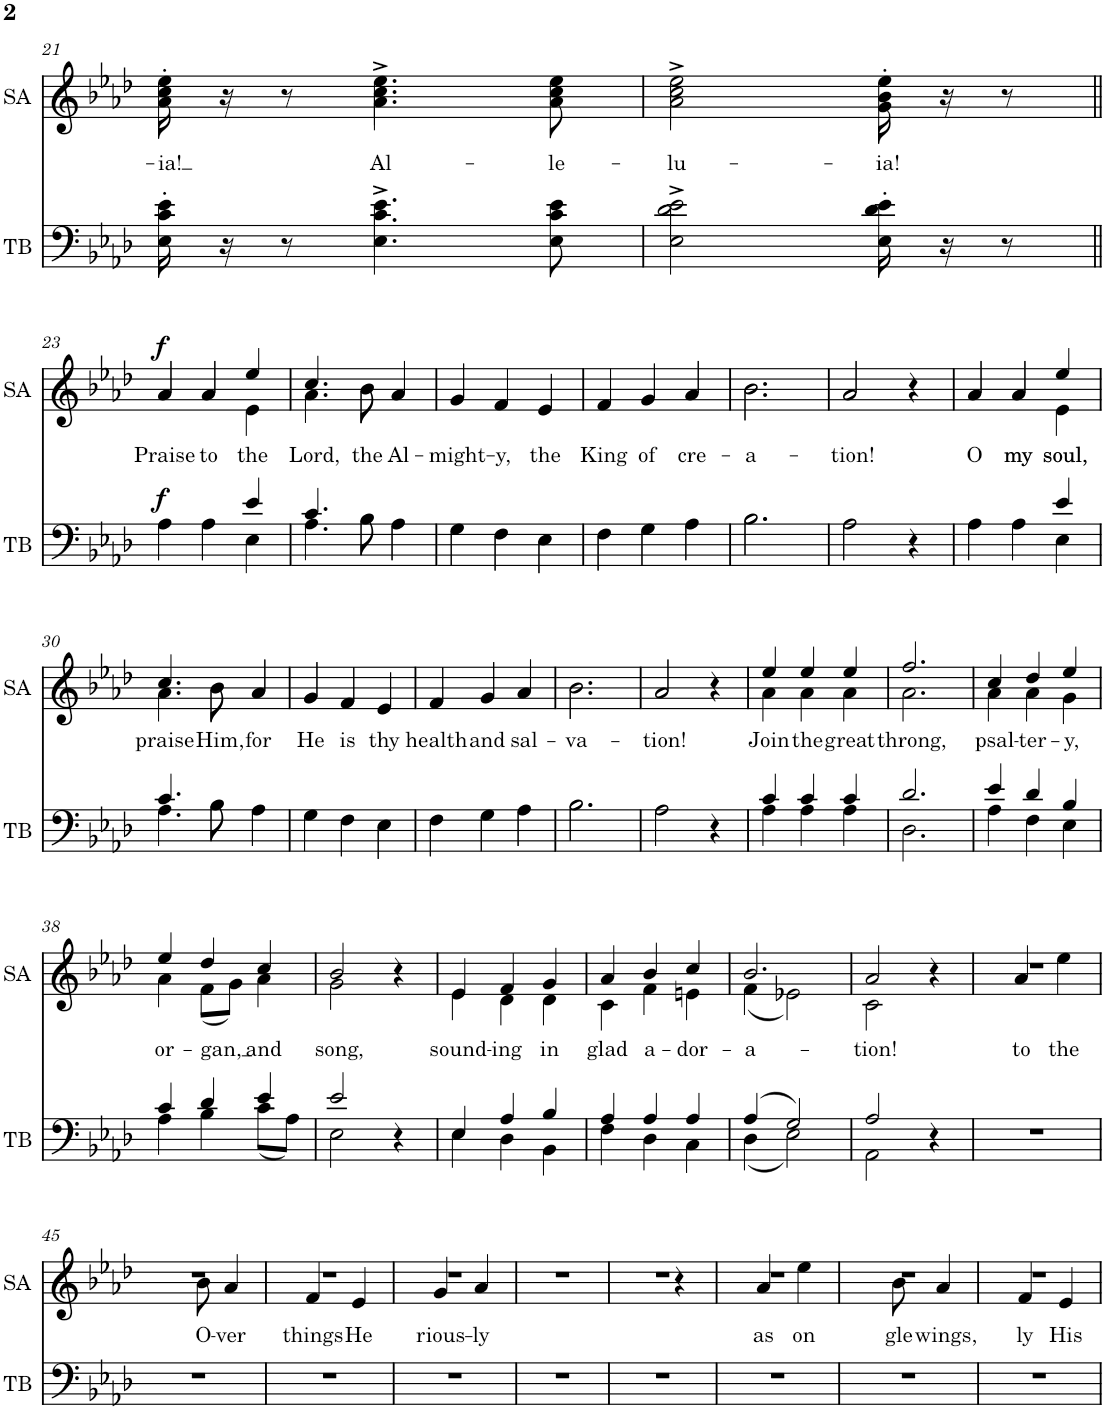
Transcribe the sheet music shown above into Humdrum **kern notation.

**kern	**dynam	**kern	**text	**dynam
*part2	*part2	*part1	*part1	*part1
*staff2	*staff2	*staff1	*staff1	*staff1
*I"Tenor &amp; Bass	*	*I"Soprano &amp; Alto	*	*
*I'TB	*	*I'SA	*	*
!!LO:PB:g=z
*clefF4	*	*clefG2	*	*
*k[b-e-a-d-]	*	*k[b-e-a-d-]	*	*
*M3/4	*	*M3/4	*	*
=21	=21	=21	=21	=21
*^	*	*	*	*
*	*^	*	*	*	*
!	!	!	!	!	!LO:LY:b	!
*	*	*	*	*^	*	*
*	*	*	*	*	*^	*	*
16e-'>\	16c'	16E-'	.	16ee-'>\	16cc'	16a-'	-ia!	.
16r	16ryy	16ryy	.	16r	16ryy	16ryy	.	.
8r	8ryy	8ryy	.	8r	8ryy	8ryy	.	.
!	!	!	!	!	!	!	!LO:LY:b	!
4.e-^>\	4.c^\	4.E-^\	.	4.ee-^>\	4.cc^\	4.a-^\	Al-	.
!	!	!	!	!	!	!	!LO:LY:b	!
8e-\	8c	8E-	.	8ee-\	8cc	8a-	-le-	.
=22	=22	=22	=22	=22	=22	=22	=22	=22
!	!	!	!	!	!	!	!LO:LY:b	!
2e-^>\	2d-^\	2E-^\	.	2ee-^>\	2cc^\	2a-\	-lu-	.
!	!	!	!	!	!	!	!LO:LY:b	!
16e-'>\	16d-'	16E-'	.	16ee-'>\	16b-'	16g'	-ia!	.
16r	16ryy	16ryy	.	16r	16ryy	16ryy	.	.
8r	8ryy	8ryy	.	8r	8ryy	8ryy	.	.
!!LO:LB:g=z
=23||	=23||	=23||	=23||	=23||	=23||	=23||	=23||	=23||
!	!	!	!LO:DY:a	!	!	!	!LO:LY:b	!LO:DY:a
*	*v	*v	*	*	*	*	*	*
*	*	*	*	*v	*v	*	*
4A-\	4A-\	f	4a-/	4a-/	Praise	f
!	!	!	!	!	!LO:LY:b	!
4A-\	4A-\	.	4a-/	4a-/	to	.
!	!	!	!	!	!LO:LY:b	!
4e-/	4E-\	.	4ee-/	4e-\	the	.
=24	=24	=24	=24	=24	=24	=24
!	!	!	!	!	!LO:LY:b	!
4.c/	4.A-\	.	4.cc/	4.a-\	Lord,	.
!	!	!	!	!	!LO:LY:b	!
8B-\	8B-\	.	8b-\	8b-\	the	.
!	!	!	!	!	!LO:LY:b	!
4A-\	4A-\	.	4a-/	4a-/	Al-	.
=25	=25	=25	=25	=25	=25	=25
!	!	!	!	!	!LO:LY:b	!
4G\	4G\	.	4g/	4g/	-might-	.
!	!	!	!	!	!LO:LY:b	!
4F\	4F\	.	4f/	4f/	-y,	.
!	!	!	!	!	!LO:LY:b	!
4E-\	4E-\	.	4e-/	4e-/	the	.
=26	=26	=26	=26	=26	=26	=26
!	!	!	!	!	!LO:LY:b	!
4F\	4F\	.	4f/	4f/	King	.
!	!	!	!	!	!LO:LY:b	!
4G\	4G\	.	4g/	4g/	of	.
!	!	!	!	!	!LO:LY:b	!
4A-\	4A-\	.	4a-/	4a-/	cre-	.
=27	=27	=27	=27	=27	=27	=27
!	!	!	!	!	!LO:LY:b	!
2.B-\	2.B-\	.	2.b-\	2.b-\	-a-	.
=28	=28	=28	=28	=28	=28	=28
!	!	!	!	!	!LO:LY:b	!
2A-\	2A-\	.	2a-/	2a-/	-tion!	.
4r	4ryy	.	4r	4ryy	.	.
=29	=29	=29	=29	=29	=29	=29
!	!	!	!	!	!LO:LY:b	!
4A-\	4A-\	.	4a-/	4a-/	O	.
!	!	!	!	!	!LO:LY:b	!
4A-\	4A-\	.	4a-/	4a-/	my	.
!	!	!	!	!	!LO:LY:b	!
4e-/	4E-\	.	4ee-/	4e-\	soul,	.
!!LO:LB:g=z	!!
=30	=30	=30	=30	=30	=30	=30
!	!	!	!	!	!LO:LY:b	!
4.c/	4.A-\	.	4.cc/	4.a-\	praise	.
!	!	!	!	!	!LO:LY:b	!
8B-\	8B-\	.	8b-\	8b-\	Him,	.
!	!	!	!	!	!LO:LY:b	!
4A-\	4A-\	.	4a-/	4a-/	for	.
=31	=31	=31	=31	=31	=31	=31
!	!	!	!	!	!LO:LY:b	!
4G\	4G\	.	4g/	4g/	He	.
!	!	!	!	!	!LO:LY:b	!
4F\	4F\	.	4f/	4f/	is	.
!	!	!	!	!	!LO:LY:b	!
4E-\	4E-\	.	4e-/	4e-/	thy	.
=32	=32	=32	=32	=32	=32	=32
!	!	!	!	!	!LO:LY:b	!
4F\	4F\	.	4f/	4f/	health	.
!	!	!	!	!	!LO:LY:b	!
4G\	4G\	.	4g/	4g/	and	.
!	!	!	!	!	!LO:LY:b	!
4A-\	4A-\	.	4a-/	4a-/	sal-	.
=33	=33	=33	=33	=33	=33	=33
!	!	!	!	!	!LO:LY:b	!
2.B-\	2.B-\	.	2.b-\	2.b-\	-va-	.
=34	=34	=34	=34	=34	=34	=34
!	!	!	!	!	!LO:LY:b	!
2A-\	2A-\	.	2a-/	2a-/	-tion!	.
4r	4ryy	.	4r	4ryy	.	.
=35	=35	=35	=35	=35	=35	=35
!	!	!	!	!	!LO:LY:b	!
4c/	4A-\	.	4ee-/	4a-\	Join	.
!	!	!	!	!	!LO:LY:b	!
4c/	4A-\	.	4ee-/	4a-\	the	.
!	!	!	!	!	!LO:LY:b	!
4c/	4A-\	.	4ee-/	4a-\	great	.
=36	=36	=36	=36	=36	=36	=36
!	!	!	!	!	!LO:LY:b	!
2.d-/	2.D-\	.	2.ff/	2.a-\	throng,	.
=37	=37	=37	=37	=37	=37	=37
!	!	!	!	!	!LO:LY:b	!
4e-/	4A-\	.	4cc/	4a-\	psal-	.
!	!	!	!	!	!LO:LY:b	!
4d-/	4F\	.	4dd-/	4a-\	-ter-	.
!	!	!	!	!	!LO:LY:b	!
4B-/	4E-\	.	4ee-/	4g\	-y,	.
!!LO:LB:g=z	!!
=38	=38	=38	=38	=38	=38	=38
!	!	!	!	!	!LO:LY:b	!
4c/	4A-\	.	4ee-/	4a-\	or-	.
!	!	!	!	!	!LO:LY:b	!
4d-/	4B-\	.	4dd-/	(8f\L	-gan,	.
.	.	.	.	8g\J)	.	.
!	!	!	!	!	!LO:LY:b	!
4e-/	(8c\L	.	4cc/	4a-\	and	.
.	8A-\J)	.	.	.	.	.
=39	=39	=39	=39	=39	=39	=39
!	!	!	!	!	!LO:LY:b	!
2e-/	2E-\	.	2b-/	2g\	song,	.
4r	4ryy	.	4r	4ryy	.	.
=40	=40	=40	=40	=40	=40	=40
!	!	!	!	!	!LO:LY:b	!
4E-/	4E-\	.	4e-/	4e-\	sound-	.
!	!	!	!	!	!LO:LY:b	!
4A-/	4D-\	.	4f/	4d-\	-ing	.
!	!	!	!	!	!LO:LY:b	!
4B-/	4BB-\	.	4g/	4d-\	in	.
=41	=41	=41	=41	=41	=41	=41
!	!	!	!	!	!LO:LY:b	!
4A-/	4F\	.	4a-/	4c\	glad	.
!	!	!	!	!	!LO:LY:b	!
4A-/	4D-\	.	4b-/	4f\	a-	.
!	!	!	!	!	!LO:LY:b	!
4A-/	4C\	.	4cc/	4en\	-dor-	.
=42	=42	=42	=42	=42	=42	=42
!	!	!	!	!	!LO:LY:b	!
(4A-/	(4D-\	.	2.b-/	(4f\	-a-	.
2G/)	2E-\)	.	.	2e-X\)	.	.
=43	=43	=43	=43	=43	=43	=43
!	!	!	!	!	!LO:LY:b	!
2A-/	2AA-\	.	2a-/	2c\	-tion!	.
4r	4ryy	.	4r	4ryy	.	.
*v	*v	*	*	*	*	*
*	*	*v	*v	*	*
=44	=44	=44	=44	=44
2.r	.	2.r	.	.
!	!	!	!LO:LY:b	!
2ryy	.	4a-/	to	.
!	!	!	!LO:LY:b	!
.	.	4ee-\	the	.
!!LO:LB:g=z
=45	=45	=45	=45	=45
2.r	.	2.r	.	.
!	!	!	!LO:LY:b	!
4.ryy	.	8b-\	O-	.
!	!	!	!LO:LY:b	!
.	.	4a-/	-ver	.
=46	=46	=46	=46	=46
2.r	.	2.r	.	.
!	!	!	!LO:LY:b	!
2ryy	.	4f/	things	.
!	!	!	!LO:LY:b	!
.	.	4e-/	He	.
=47	=47	=47	=47	=47
2.r	.	2.r	.	.
!	!	!	!LO:LY:b	!
2ryy	.	4g/	-rious-	.
!	!	!	!LO:LY:b	!
.	.	4a-/	-ly	.
=48	=48	=48	=48	=48
2.r	.	2.r	.	.
=49	=49	=49	=49	=49
2.r	.	2.r	.	.
4ryy	.	4r	.	.
=50	=50	=50	=50	=50
2.r	.	2.r	.	.
!	!	!	!LO:LY:b	!
2ryy	.	4a-/	as	.
!	!	!	!LO:LY:b	!
.	.	4ee-\	on	.
=51	=51	=51	=51	=51
2.r	.	2.r	.	.
!	!	!	!LO:LY:b	!
4.ryy	.	8b-\	-gle	.
!	!	!	!LO:LY:b	!
.	.	4a-/	wings,	.
=52	=52	=52	=52	=52
2.r	.	2.r	.	.
!	!	!	!LO:LY:b	!
2ryy	.	4f/	-ly	.
!	!	!	!LO:LY:b	!
.	.	4e-/	His	.
=	=	=	=	=
*-	*-	*-	*-	*-
